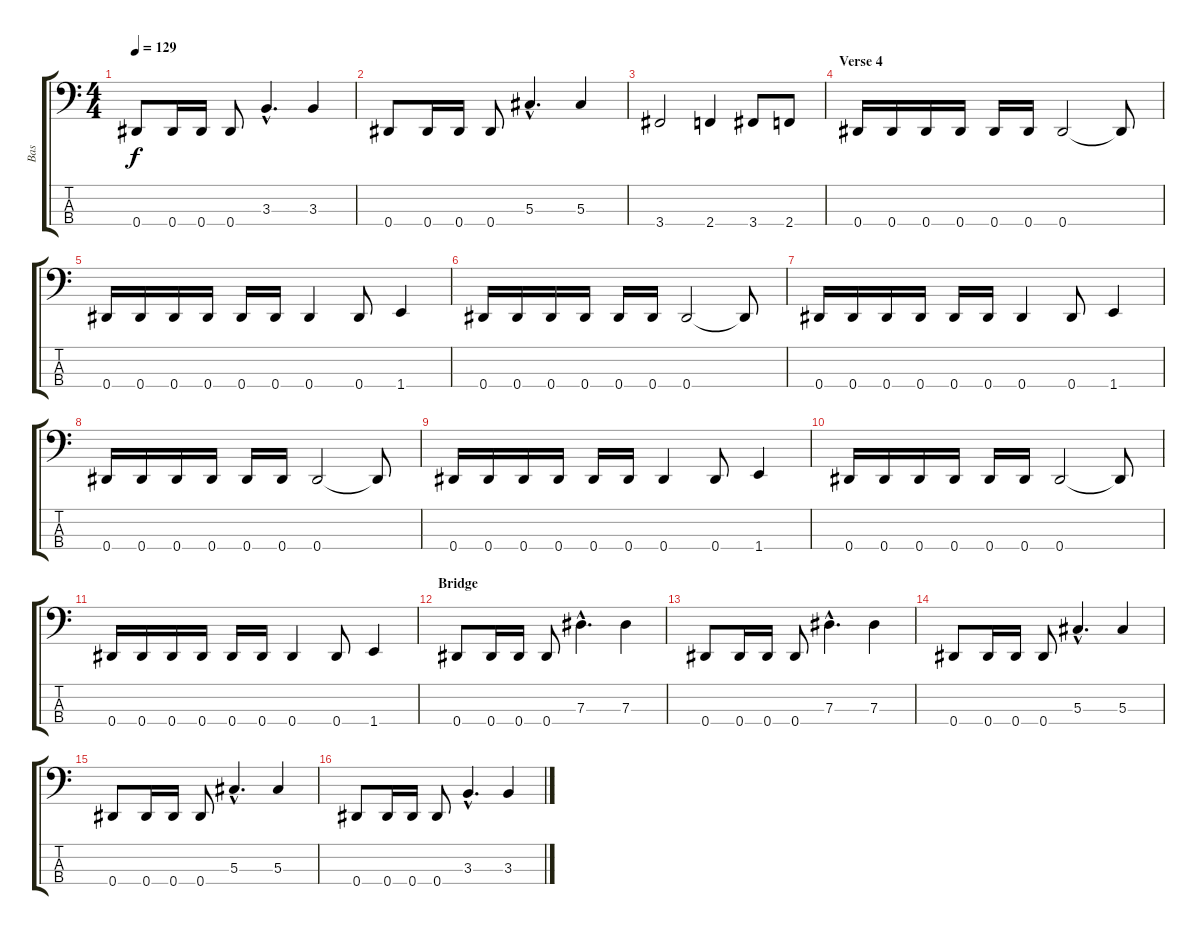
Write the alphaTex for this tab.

\track ("Bas" "Bas") {instrument electricbasspick}
\staff {score tabs}
\tuning (Gb2 Db2 Ab1 Eb1) {hide}
\ts (4 4)
\tempo 129
\clef f4
\ks c
0.4.8{dy f} 0.4.16 0.4.16 0.4.8 3.3{hac}.4{d} 3.3.4 |
0.4.8 0.4.16 0.4.16 0.4.8 5.3{hac}.4{d} 5.3.4 |
3.4.2 2.4.4 3.4.8 2.4.8 |
\section ("" "Verse 4")
0.4.16 0.4.16 0.4.16 0.4.16 0.4.16 0.4.16 0.4.2 0.4{t}.8 |
0.4.16 0.4.16 0.4.16 0.4.16 0.4.16 0.4.16 0.4.4 0.4.8 1.4.4 |
0.4.16 0.4.16 0.4.16 0.4.16 0.4.16 0.4.16 0.4.2 0.4{t}.8 |
0.4.16 0.4.16 0.4.16 0.4.16 0.4.16 0.4.16 0.4.4 0.4.8 1.4.4 |
0.4.16 0.4.16 0.4.16 0.4.16 0.4.16 0.4.16 0.4.2 0.4{t}.8 |
0.4.16 0.4.16 0.4.16 0.4.16 0.4.16 0.4.16 0.4.4 0.4.8 1.4.4 |
0.4.16 0.4.16 0.4.16 0.4.16 0.4.16 0.4.16 0.4.2 0.4{t}.8 |
0.4.16 0.4.16 0.4.16 0.4.16 0.4.16 0.4.16 0.4.4 0.4.8 1.4.4 |
\section ("" "Bridge")
0.4.8 0.4.16 0.4.16 0.4.8 7.3{hac}.4{d} 7.3.4 |
0.4.8 0.4.16 0.4.16 0.4.8 7.3{hac}.4{d} 7.3.4 |
0.4.8 0.4.16 0.4.16 0.4.8 5.3{hac}.4{d} 5.3.4 |
0.4.8 0.4.16 0.4.16 0.4.8 5.3{hac}.4{d} 5.3.4 |
0.4.8 0.4.16 0.4.16 0.4.8 3.3{hac}.4{d} 3.3.4
